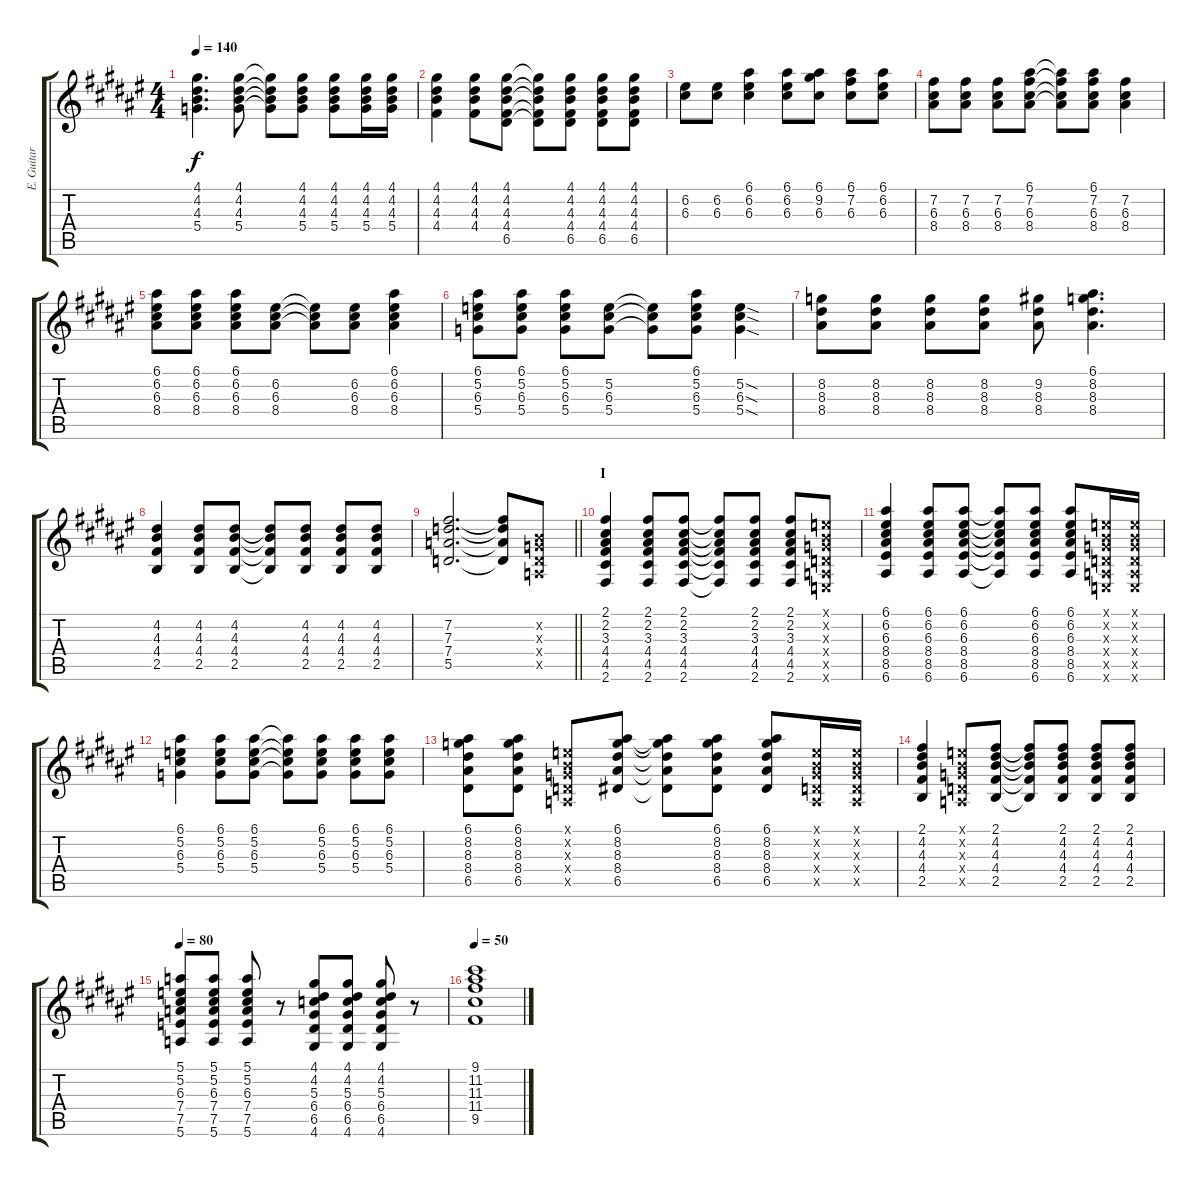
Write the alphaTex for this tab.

\track ("E. Guitar I" "E. Guitar ") {instrument overdrivenguitar}
\staff {score tabs}
\tuning (E4 B3 G3 D3 A2 E2) {hide}
\ts (4 4)
\tempo 140
\clef g2
\ks f#
(4.1 4.2 4.3 5.4).4{d dy f} (4.1 4.2 4.3 5.4).8 (4.1{t} 4.2{t} 4.3{t} 5.4{t}).8 (4.1 4.2 4.3 5.4).8 (4.1 4.2 4.3 5.4).8 (4.1 4.2 4.3 5.4).16 (4.1 4.2 4.3 5.4).16 |
(4.1 4.2 4.3 4.4).4 (4.1 4.2 4.3 4.4).8 (4.1 4.2 4.3 4.4 6.5).8 (4.1{t} 4.2{t} 4.3{t} 4.4{t} 6.5{t}).8 (4.1 4.2 4.3 4.4 6.5).8 (4.1 4.2 4.3 4.4 6.5).8 (4.1 4.2 4.3 4.4 6.5).8 |
(6.2 6.3).8 (6.2 6.3).8 (6.1 6.2 6.3).4 (6.1 6.2 6.3).8 (6.1 9.2 6.3).8 (6.1 7.2 6.3).8 (6.1 6.2 6.3).8 |
(7.2 6.3 8.4).8 (7.2 6.3 8.4).8 (7.2 6.3 8.4).8 (6.1 7.2 6.3 8.4).8 (6.1{t} 7.2{t} 6.3{t} 8.4{t}).8 (6.1 7.2 6.3 8.4).8 (7.2 6.3 8.4).4 |
(6.1 6.2 6.3 8.4).8 (6.1 6.2 6.3 8.4).8 (6.1 6.2 6.3 8.4).8 (6.2 6.3 8.4).8 (6.2{t} 6.3{t} 8.4{t}).8 (6.2 6.3 8.4).8 (6.1 6.2 6.3 8.4).4 |
(6.1 5.2 6.3 5.4).8 (6.1 5.2 6.3 5.4).8 (6.1 5.2 6.3 5.4).8 (5.2 6.3 5.4).8 (5.2{t} 6.3{t} 5.4{t}).8 (6.1 5.2 6.3 5.4).8 (5.2{sod} 6.3{sod} 5.4{sod}).4 |
(8.2 8.3 8.4).8 (8.2 8.3 8.4).8 (8.2 8.3 8.4).8 (8.2 8.3 8.4).8 (9.2 8.3 8.4).8 (6.1 8.2 8.3 8.4).4{d} |
(4.2 4.3 4.4 2.5).4 (4.2 4.3 4.4 2.5).8 (4.2 4.3 4.4 2.5).8 (4.2{t} 4.3{t} 4.4{t} 2.5{t}).8 (4.2 4.3 4.4 2.5).8 (4.2 4.3 4.4 2.5).8 (4.2 4.3 4.4 2.5).8 |
\barLineRight lightlight
(7.2 7.3 7.4 5.5).2{d} (7.2{t} 7.3{t} 7.4{t} 5.5{t}).8 (0.2{x} 0.3{x} 0.4{x} 0.5{x}).8 |
\section ("" "I")
(2.1 2.2 3.3 4.4 4.5 2.6).4 (2.1 2.2 3.3 4.4 4.5 2.6).8 (2.1 2.2 3.3 4.4 4.5 2.6).8 (2.1{t} 2.2{t} 3.3{t} 4.4{t} 4.5{t} 2.6{t}).8 (2.1 2.2 3.3 4.4 4.5 2.6).8 (2.1 2.2 3.3 4.4 4.5 2.6).8 (0.1{x} 0.2{x} 0.3{x} 0.4{x} 0.5{x} 0.6{x}).8 |
(6.1 6.2 6.3 8.4 8.5 6.6).4 (6.1 6.2 6.3 8.4 8.5 6.6).8 (6.1 6.2 6.3 8.4 8.5 6.6).8 (6.1{t} 6.2{t} 6.3{t} 8.4{t} 8.5{t} 6.6{t}).8 (6.1 6.2 6.3 8.4 8.5 6.6).8 (6.1 6.2 6.3 8.4 8.5 6.6).8 (0.1{x} 0.2{x} 0.3{x} 0.4{x} 0.5{x} 0.6{x}).16 (0.1{x} 0.2{x} 0.3{x} 0.4{x} 0.5{x} 0.6{x}).16 |
(6.1 5.2 6.3 5.4).4 (6.1 5.2 6.3 5.4).8 (6.1 5.2 6.3 5.4).8 (6.1{t} 5.2{t} 6.3{t} 5.4{t}).8 (6.1 5.2 6.3 5.4).8 (6.1 5.2 6.3 5.4).8 (6.1 5.2 6.3 5.4).8 |
(6.1 8.2 8.3 8.4 6.5).8 (6.1 8.2 8.3 8.4 6.5).8 (0.1{x} 0.2{x} 0.3{x} 0.4{x} 0.5{x}).8 (6.1 8.2 8.3 8.4 6.5).8 (6.1{t} 8.2{t} 8.3{t} 8.4{t} 6.5{t}).8 (6.1 8.2 8.3 8.4 6.5).8 (6.1 8.2 8.3 8.4 6.5).8 (0.1{x} 0.2{x} 0.3{x} 0.4{x} 0.5{x}).16 (0.1{x} 0.2{x} 0.3{x} 0.4{x} 0.5{x}).16 |
(2.1 4.2 4.3 4.4 2.5).4 (0.1{x} 0.2{x} 0.3{x} 0.4{x} 0.5{x}).8 (2.1 4.2 4.3 4.4 2.5).8 (2.1{t} 4.2{t} 4.3{t} 4.4{t} 2.5{t}).8 (2.1 4.2 4.3 4.4 2.5).8 (2.1 4.2 4.3 4.4 2.5).8 (2.1 4.2 4.3 4.4 2.5).8 |
\tempo 80
(5.1 5.2 6.3 7.4 7.5 5.6).8 (5.1 5.2 6.3 7.4 7.5 5.6).8 (5.1 5.2 6.3 7.4 7.5 5.6).8 r.8 (4.1 4.2 5.3 6.4 6.5 4.6).8 (4.1 4.2 5.3 6.4 6.5 4.6).8 (4.1 4.2 5.3 6.4 6.5 4.6).8 r.8 |
\tempo 50
(9.1 11.2 11.3 11.4 9.5).1
